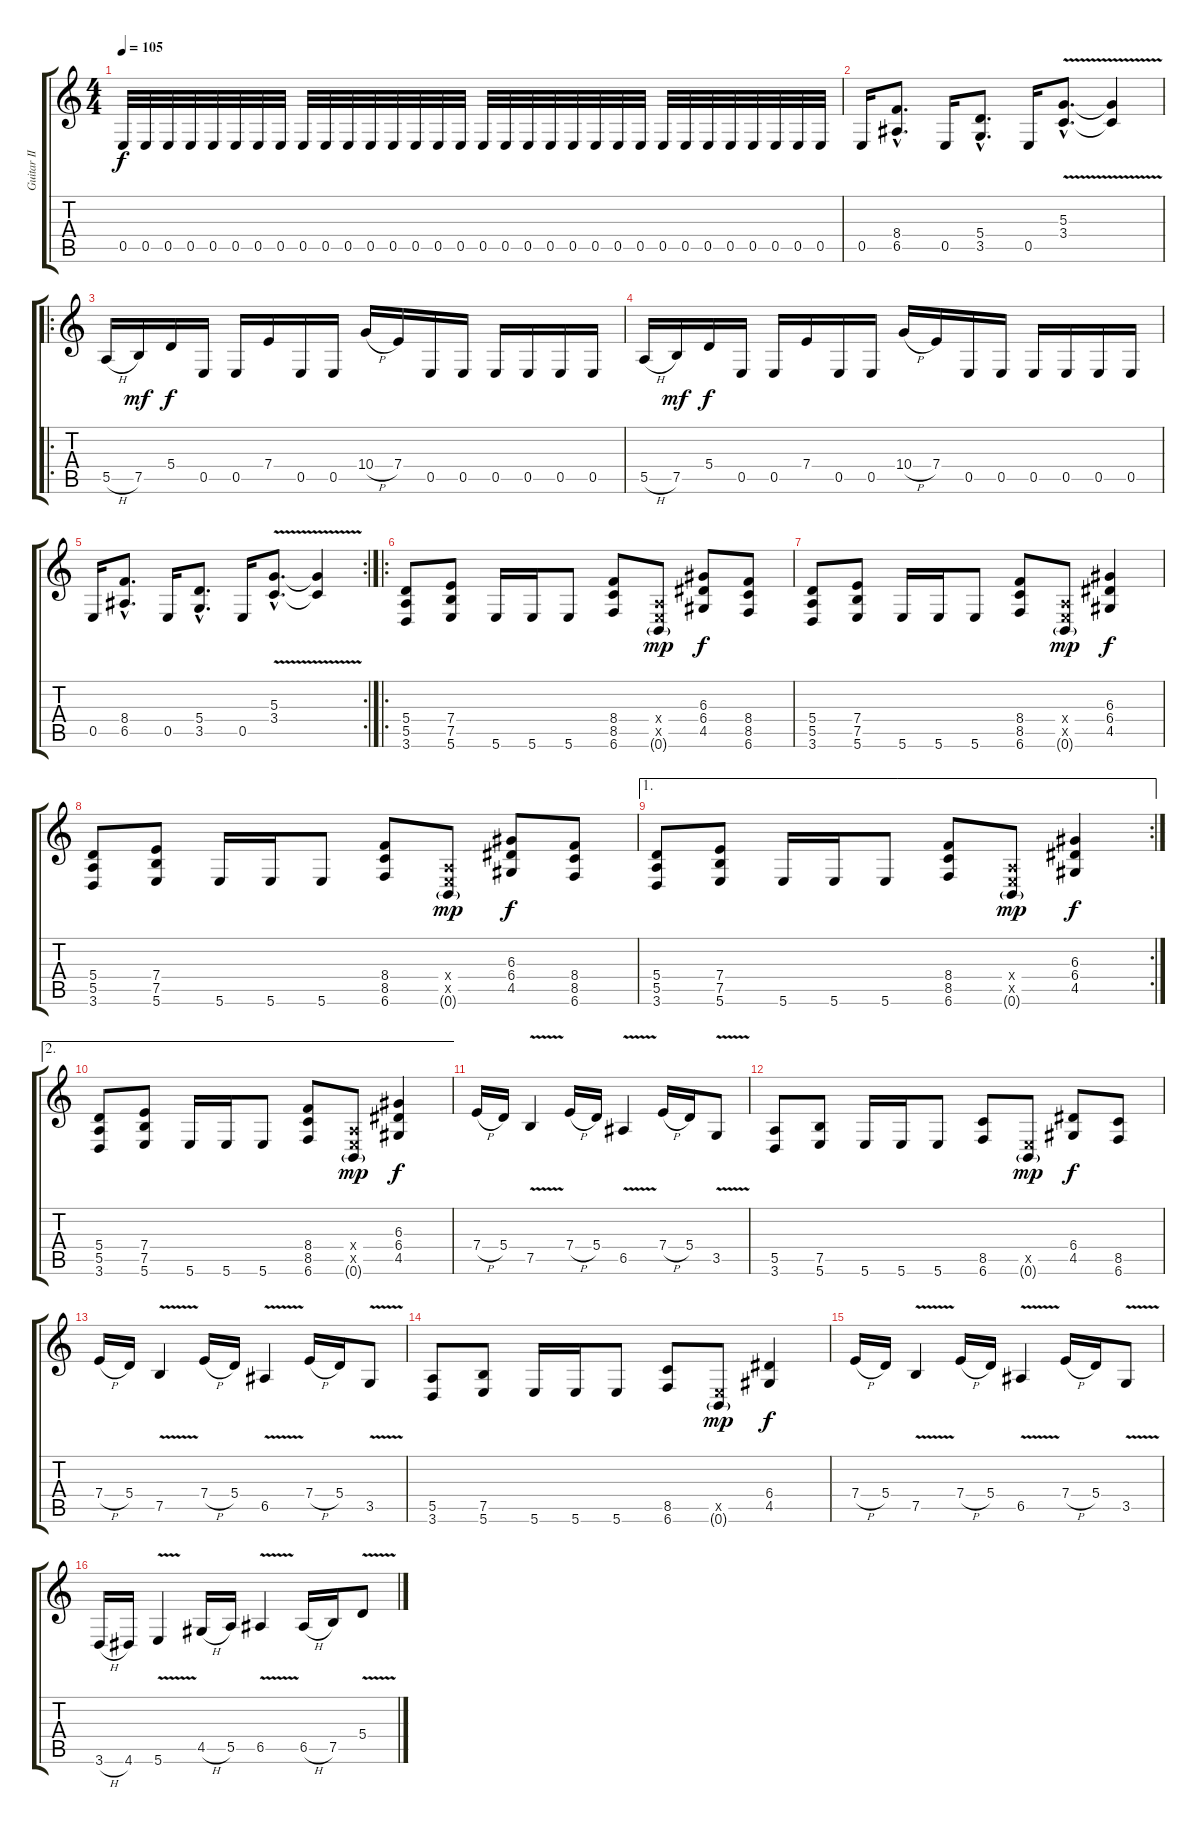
\track ("Guitar II" "Guitar II") {instrument distortionguitar}
\staff {score tabs}
\tuning (B3 Gb3 D3 A2 E2 B1) {hide}
\ts (4 4)
\tempo 105
\clef g2
\ks c
0.5.32{dy f} 0.5.32 0.5.32 0.5.32 0.5.32 0.5.32 0.5.32 0.5.32 0.5.32 0.5.32 0.5.32 0.5.32 0.5.32 0.5.32 0.5.32 0.5.32 0.5.32 0.5.32 0.5.32 0.5.32 0.5.32 0.5.32 0.5.32 0.5.32 0.5.32 0.5.32 0.5.32 0.5.32 0.5.32 0.5.32 0.5.32 0.5.32 |
0.5.16 (8.4{hac} 6.5{hac}).8{d} 0.5.16 (5.4{hac} 3.5{hac}).8{d} 0.5.16 (5.3{v hac} 3.4{v hac}).8{d} (5.3{t} 3.4{t}).4 |
\ro
5.5{h}.16 7.5.16{dy mf} 5.4.16{dy f} 0.5.16 0.5.16 7.4.16 0.5.16 0.5.16 10.4{h}.16 7.4.16 0.5.16 0.5.16 0.5.16 0.5.16 0.5.16 0.5.16 |
5.5{h}.16 7.5.16{dy mf} 5.4.16{dy f} 0.5.16 0.5.16 7.4.16 0.5.16 0.5.16 10.4{h}.16 7.4.16 0.5.16 0.5.16 0.5.16 0.5.16 0.5.16 0.5.16 |
\rc 2
0.5.16 (8.4{hac} 6.5{hac}).8{d} 0.5.16 (5.4{hac} 3.5{hac}).8{d} 0.5.16 (5.3{v hac} 3.4{v hac}).8{d} (5.3{t} 3.4{t}).4 |
\ro
(5.4 5.5 3.6).8 (7.4 7.5 5.6).8 5.6.16 5.6.16 5.6.8 (8.4 8.5 6.6).8 (0.4{x} 0.5{x} 0.6{g}).8{dy mp} (6.3 6.4 4.5).8{dy f} (8.4 8.5 6.6).8 |
(5.4 5.5 3.6).8 (7.4 7.5 5.6).8 5.6.16 5.6.16 5.6.8 (8.4 8.5 6.6).8 (0.4{x} 0.5{x} 0.6{g}).8{dy mp} (6.3 6.4 4.5).4{dy f} |
(5.4 5.5 3.6).8 (7.4 7.5 5.6).8 5.6.16 5.6.16 5.6.8 (8.4 8.5 6.6).8 (0.4{x} 0.5{x} 0.6{g}).8{dy mp} (6.3 6.4 4.5).8{dy f} (8.4 8.5 6.6).8 |
\ae 1
\rc 2
(5.4 5.5 3.6).8 (7.4 7.5 5.6).8 5.6.16 5.6.16 5.6.8 (8.4 8.5 6.6).8 (0.4{x} 0.5{x} 0.6{g}).8{dy mp} (6.3 6.4 4.5).4{dy f} |
\ae 2
(5.4 5.5 3.6).8 (7.4 7.5 5.6).8 5.6.16 5.6.16 5.6.8 (8.4 8.5 6.6).8 (0.4{x} 0.5{x} 0.6{g}).8{dy mp} (6.3 6.4 4.5).4{dy f} |
7.4{h}.16 5.4.16 7.5{v}.4 7.4{h}.16 5.4.16 6.5{v}.4 7.4{h}.16 5.4.16 3.5{v}.8 |
(5.5 3.6).8 (7.5 5.6).8 5.6.16 5.6.16 5.6.8 (8.5 6.6).8 (0.5{x} 0.6{g}).8{dy mp} (6.4 4.5).8{dy f} (8.5 6.6).8 |
7.4{h}.16 5.4.16 7.5{v}.4 7.4{h}.16 5.4.16 6.5{v}.4 7.4{h}.16 5.4.16 3.5{v}.8 |
(5.5 3.6).8 (7.5 5.6).8 5.6.16 5.6.16 5.6.8 (8.5 6.6).8 (0.5{x} 0.6{g}).8{dy mp} (6.4 4.5).4{dy f} |
7.4{h}.16 5.4.16 7.5{v}.4 7.4{h}.16 5.4.16 6.5{v}.4 7.4{h}.16 5.4.16 3.5{v}.8 |
3.6{h}.16 4.6.16 5.6{v}.4 4.5{h}.16 5.5.16 6.5{v}.4 6.5{h}.16 7.5.16 5.4{v}.8
